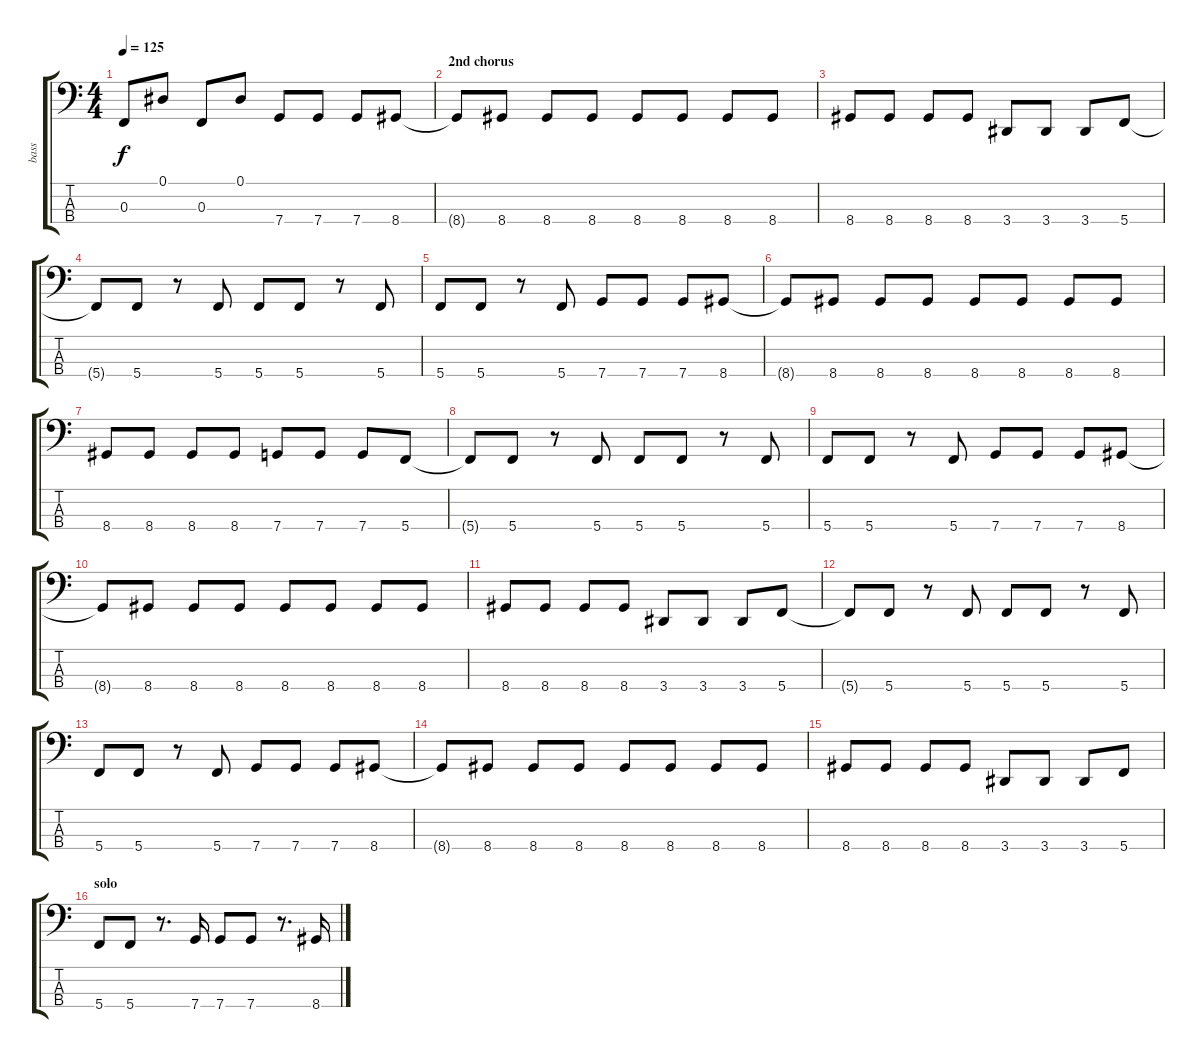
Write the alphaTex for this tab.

\track ("bass" "bass") {instrument electricbasspick}
\staff {score tabs}
\tuning (Eb2 Bb1 F1 C1) {hide}
\ts (4 4)
\tempo 125
\clef f4
\ks c
0.3.8{dy f} 0.1.8 0.3.8 0.1.8 7.4.8 7.4.8 7.4.8 8.4.8 |
\section ("" "2nd chorus")
8.4{t}.8 8.4.8 8.4.8 8.4.8 8.4.8 8.4.8 8.4.8 8.4.8 |
8.4.8 8.4.8 8.4.8 8.4.8 3.4.8 3.4.8 3.4.8 5.4.8 |
5.4{t}.8 5.4.8 r.8 5.4.8 5.4.8 5.4.8 r.8 5.4.8 |
5.4.8 5.4.8 r.8 5.4.8 7.4.8 7.4.8 7.4.8 8.4.8 |
8.4{t}.8 8.4.8 8.4.8 8.4.8 8.4.8 8.4.8 8.4.8 8.4.8 |
8.4.8 8.4.8 8.4.8 8.4.8 7.4.8 7.4.8 7.4.8 5.4.8 |
5.4{t}.8 5.4.8 r.8 5.4.8 5.4.8 5.4.8 r.8 5.4.8 |
5.4.8 5.4.8 r.8 5.4.8 7.4.8 7.4.8 7.4.8 8.4.8 |
8.4{t}.8 8.4.8 8.4.8 8.4.8 8.4.8 8.4.8 8.4.8 8.4.8 |
8.4.8 8.4.8 8.4.8 8.4.8 3.4.8 3.4.8 3.4.8 5.4.8 |
5.4{t}.8 5.4.8 r.8 5.4.8 5.4.8 5.4.8 r.8 5.4.8 |
5.4.8 5.4.8 r.8 5.4.8 7.4.8 7.4.8 7.4.8 8.4.8 |
8.4{t}.8 8.4.8 8.4.8 8.4.8 8.4.8 8.4.8 8.4.8 8.4.8 |
8.4.8 8.4.8 8.4.8 8.4.8 3.4.8 3.4.8 3.4.8 5.4.8 |
\section ("" "solo")
5.4.8 5.4.8 r.8{d} 7.4.16 7.4.8 7.4.8 r.8{d} 8.4.16
